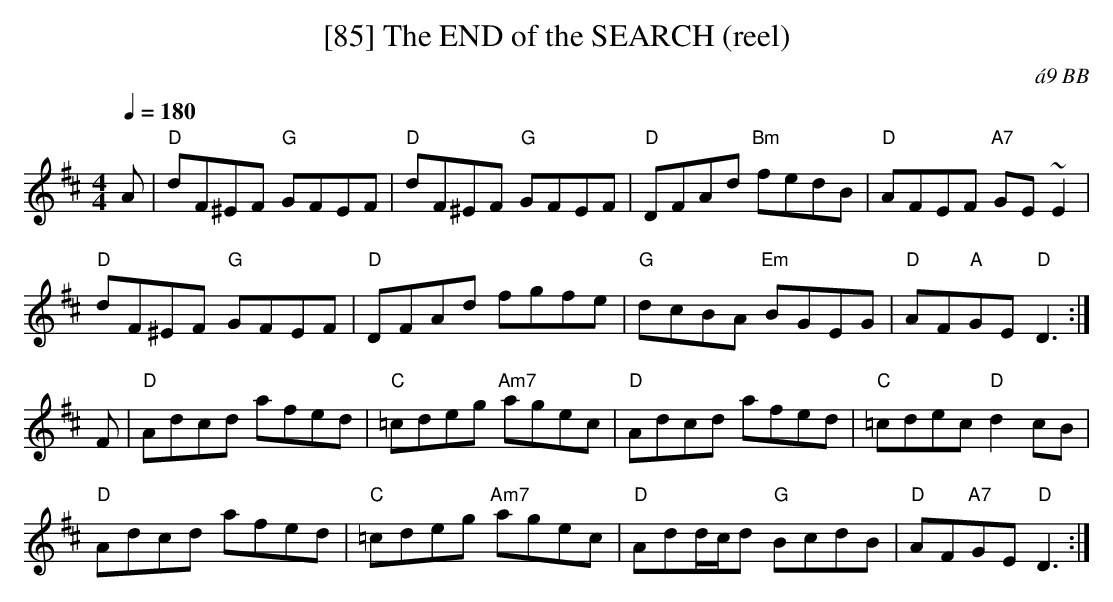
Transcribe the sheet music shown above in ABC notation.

X:1
T:[85] The END of the SEARCH (reel)
C:\'a9 BB
M:4/4
Q:1/4=180
K:D
A|"D"dF^EF "G"GFEF|"D"dF^EF "G"GFEF|"D"DFAd "Bm"fedB|"D"AFEF "A7"GE ~E2|
"D"dF^EF "G"GFEF|"D"DFAd fgfe|"G"dcBA "Em"BGEG|"D"AF"A"GE "D"D3 :|
F|"D"Adcd afed|"C"=cdeg "Am7"agec|"D"Adcd afed|"C"=cdec "D"d2 cB|
"D"Adcd afed|"C"=cdeg "Am7"agec|"D"Add/c/d "G"BcdB|"D"AF"A7"GE "D"D3 :|
